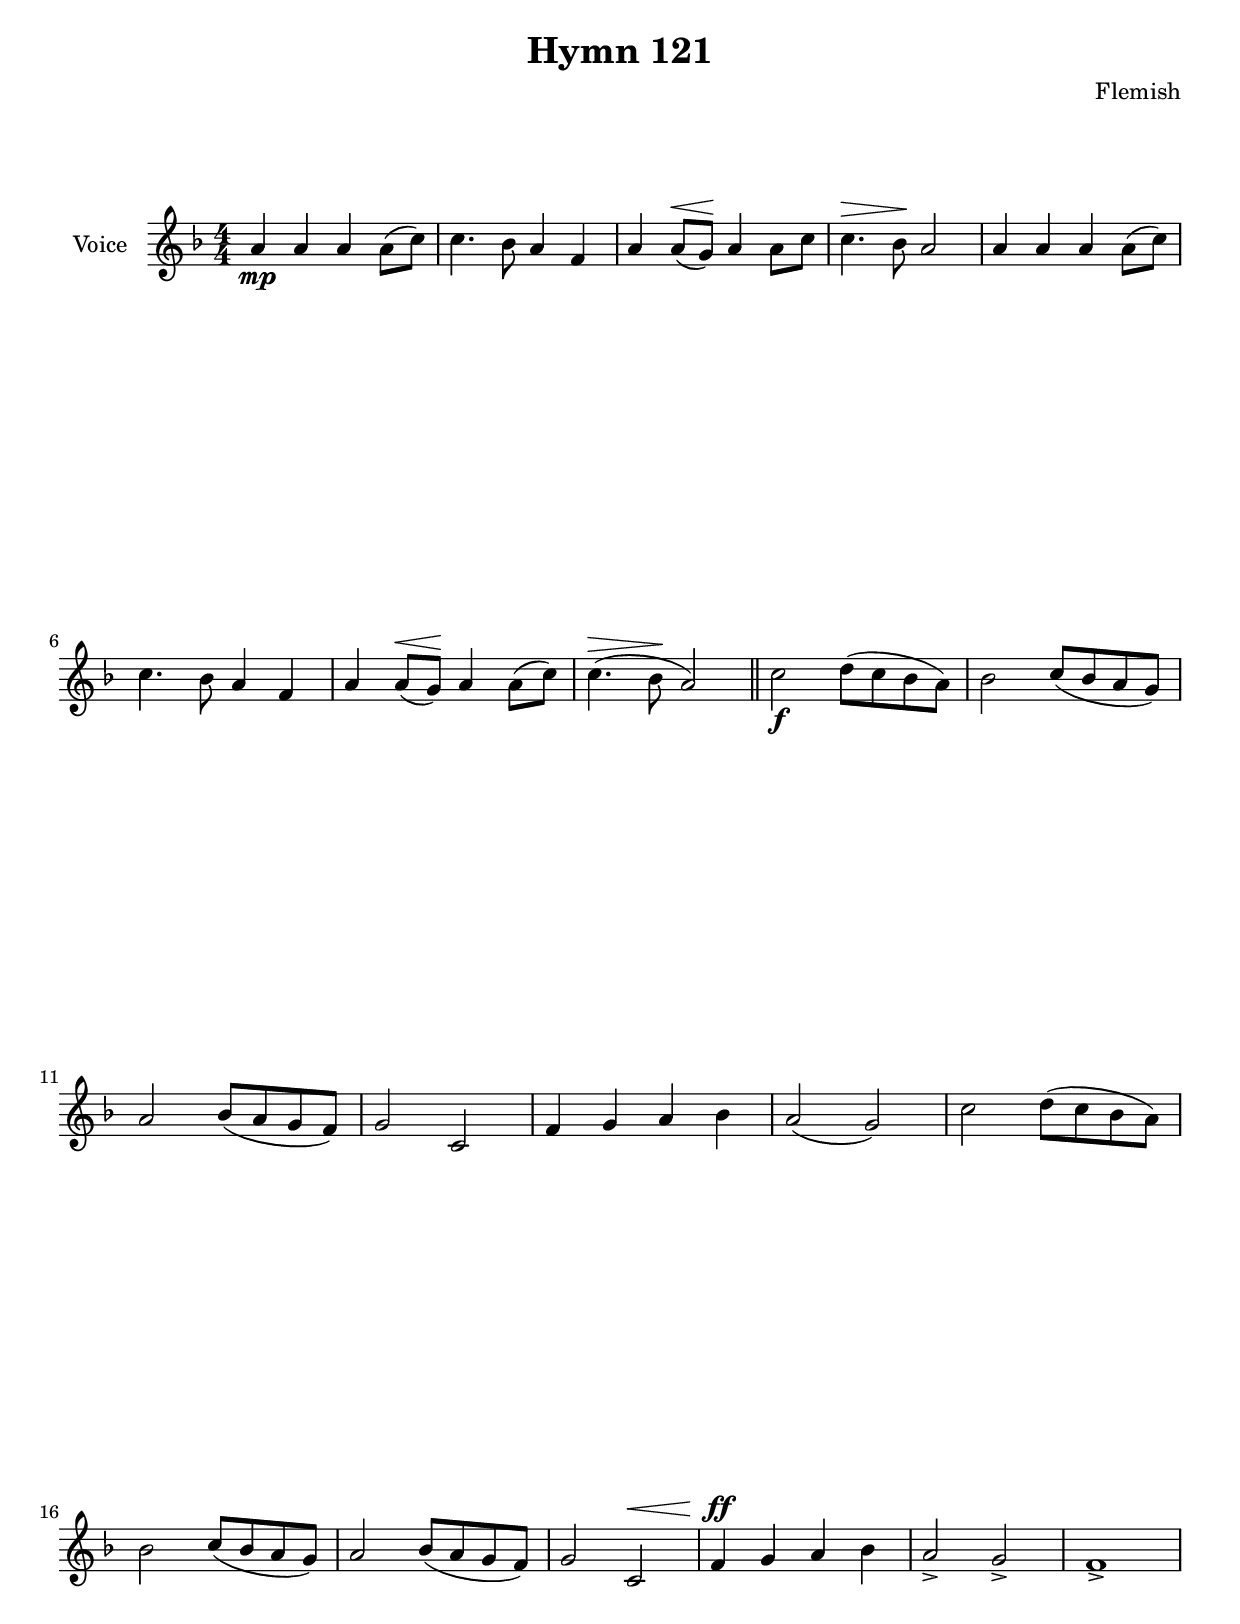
\version "2.22.0"

% Pick your choice from the next two lines as needed
%myBreak = { \break }
myBreak = {}

% Pick your choice from the next two lines as needed
%myPageBreak = { \pageBreak }
myPageBreak = {}

\header {
  title                = "Hymn 121"
  workTitle            = "121. ANGELS FROM THE REALMS OF GLORY"
  composer             = "Flemish"
  poet                 = ""
  software             = "Neuratron PhotoScore"
  right                = ""
  title                = "Hymn 121"
}

\paper {
  % page-count = -1
  % system-count = -1
  ragged-bottom = ##f
  ragged-last-bottom = ##f
}

\layout {
  \context {
    \Score
    autoBeaming = ##f % to display tuplets brackets
  }
  \context {
    \Voice
  }
}

Part_POne_Staff_One_Voice_One = \absolute {
  \language "nederlands"
  \key f \major
  \numericTimeSignature \time 4/4
  
  \clef "treble"
  a'4 \mp a' a' a'8 [ ( c'' ] ) | % 2
  \barNumberCheck #2
  | % 2
  \barNumberCheck #2
  c''4. bes'8 a'4 f' | % 3
  \barNumberCheck #3
  | % 3
  \barNumberCheck #3
  a'4 a'8 [ ^\< ( g' ] \! ) a'4 a'8 [ c'' ] | % 4
  \barNumberCheck #4
  | % 4
  \barNumberCheck #4
  c''4. ^\> bes'8 \! a'2 | % 5
  \barNumberCheck #5
  | % 5
  \barNumberCheck #5
  a'4 a' a' a'8 [ ( c'' ] ) | % 6
  \barNumberCheck #6
  | % 6
  \barNumberCheck #6
  c''4. bes'8 a'4 f' | % 7
  \barNumberCheck #7
  | % 7
  \barNumberCheck #7
  a'4 a'8 [ ^\< ( g' ] \! ) a'4 a'8 [ ( c'' ] ) | % 8
  \barNumberCheck #8
  | % 8
  \barNumberCheck #8
  c''4. ^\> ( bes'8 \! a'2 ) | % 9
  \barNumberCheck #9
  | % 9
  \barNumberCheck #9
  \bar "||"
  c''2 \f d''8 [ ( c'' bes' a' ] ) | % 10
  \barNumberCheck #10
  | % 10
  \barNumberCheck #10
  bes'2 c''8 [ ( bes' a' g' ] ) | % 11
  \barNumberCheck #11
  | % 11
  \barNumberCheck #11
  \break | % 11\myLineBreak
  
  a'2 bes'8 [ ( a' g' f' ] ) | % 12
  \barNumberCheck #12
  | % 12
  \barNumberCheck #12
  g'2 c' | % 13
  \barNumberCheck #13
  | % 13
  \barNumberCheck #13
  f'4 g' a' bes' | % 14
  \barNumberCheck #14
  | % 14
  \barNumberCheck #14
  a'2 ( g' ) | % 15
  \barNumberCheck #15
  | % 15
  \barNumberCheck #15
  c''2 d''8 [ ( c'' bes' a' ] ) | % 16
  \barNumberCheck #16
  | % 16
  \barNumberCheck #16
  bes'2 c''8 [ ( bes' a' g' ] ) | % 17
  \barNumberCheck #17
  | % 17
  \barNumberCheck #17
  a'2 bes'8 [ ( a' g' f' ] ) | % 18
  \barNumberCheck #18
  | % 18
  \barNumberCheck #18
  g'2 c' ^\< | % 19
  \barNumberCheck #19
  | % 19
  \barNumberCheck #19
  f'4 \ff \! g' a' bes' | % 20
  \barNumberCheck #20
  | % 20
  \barNumberCheck #20
  a'2 -> g' -> | % 21
  \barNumberCheck #21
  | % 21
  \barNumberCheck #21
  f'1 -> | % 22
  \barNumberCheck #22
  | % 22
  \barNumberCheck #22
}

\book {
  \score {
    <<
      
      \new Staff = "Part_POne_Staff_One"
      \with {
        instrumentName = "Voice"
      }
      <<
        \context Voice = "Part_POne_Staff_One_Voice_One" <<
          \Part_POne_Staff_One_Voice_One
        >>
      >>
      
    >>
    
    \layout {
      \context {
        \Score
        autoBeaming = ##f % to display tuplets brackets
      }
      \context {
        \Voice
      }
    }
    
    \midi {
      \tempo 16 = 360
    }
  }
  
}
